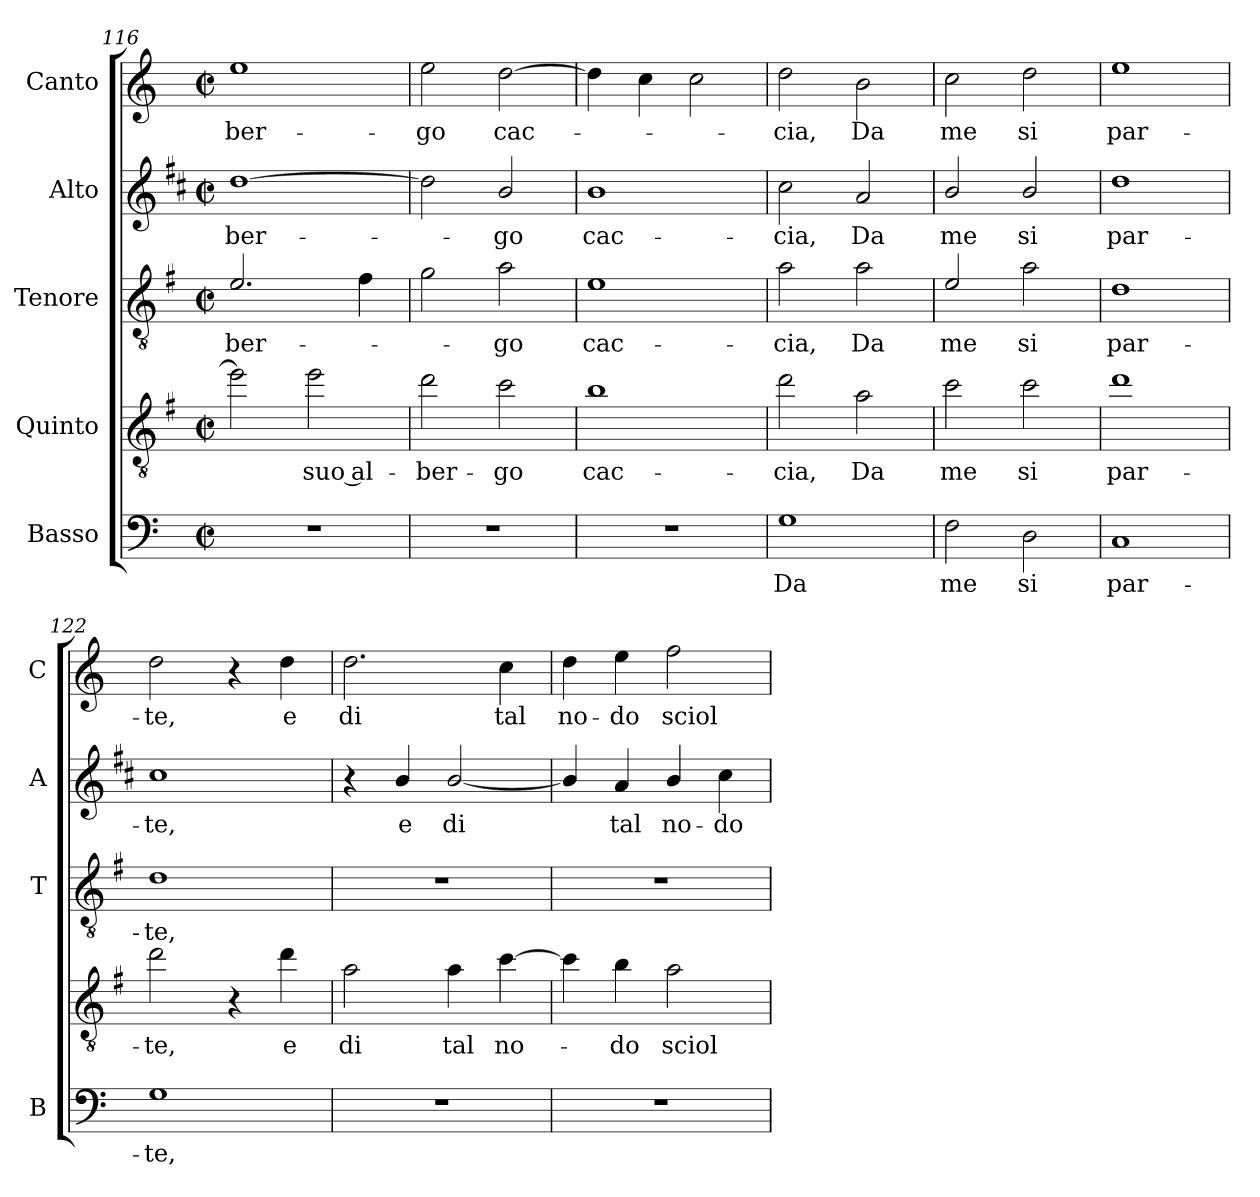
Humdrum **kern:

**kern	**text	**kern	**text	**kern	**text	**kern	**text	**kern	**text
*part5	*part5	*part4	*part4	*part3	*part3	*part2	*part2	*part1	*part1
*staff5	*staff5	*staff4	*staff4	*staff3	*staff3	*staff2	*staff2	*staff1	*staff1
*I"Basso	*	*I"Quinto	*	*I"Tenore	*	*I"Alto	*	*I"Canto	*
*I'B	*	*	*	*I'T	*	*I'A	*	*I'C	*
*clefF4	*	*clefGv2	*	*clefGv2	*	*clefG2	*	*clefG2	*
*	*	*ITrd4c7	*	*ITrd4c7	*	*ITrd1c2	*	*	*
*k[]	*	*k[]	*	*k[]	*	*k[]	*	*k[]	*
*C:	*	*C:	*	*C:	*	*C:	*	*C:	*
*M2/2	*	*M2/2	*	*M2/2	*	*M2/2	*	*M2/2	*
*met(c|)	*	*met(c|)	*	*met(c|)	*	*met(c|)	*	*met(c|)	*
=116	=116	=116	=116	=116	=116	=116	=116	=116	=116
!	!	!	!	!	!LO:LY:b	!	!	!	!
!	!	!	!	!	!	!	!LO:LY:b	!	!
!	!	!	!	!	!	!	!	!	!LO:LY:b
1r	.	2a\]	.	2.A/	-ber-	[1cc	-ber-	1ee	-ber-
!	!	!	!LO:LY:b	!	!	!	!	!	!
.	.	2a\	suo al-	.	.	.	.	.	.
.	.	.	.	4B\	.	.	.	.	.
=117	=117	=117	=117	=117	=117	=117	=117	=117	=117
!	!	!	!LO:LY:b	!	!	!	!	!	!
!	!	!	!	!	!	!	!	!	!LO:LY:b
1r	.	2g\	-ber-	2c\	.	2cc\]	.	2ee\	-go
!	!	!	!LO:LY:b	!	!	!	!	!	!
!	!	!	!	!	!LO:LY:b	!	!	!	!
!	!	!	!	!	!	!	!LO:LY:b	!	!
!	!	!	!	!	!	!	!	!	!LO:LY:b
.	.	2f\	-go	2d\	-go	2a/	-go	[2dd\	cac-
=118	=118	=118	=118	=118	=118	=118	=118	=118	=118
!	!	!	!LO:LY:b	!	!	!	!	!	!
!	!	!	!	!	!LO:LY:b	!	!	!	!
!	!	!	!	!	!	!	!LO:LY:b	!	!
1r	.	1e	cac-	1A	cac-	1a	cac-	4dd\]	.
.	.	.	.	.	.	.	.	4cc\	.
.	.	.	.	.	.	.	.	2cc\	.
=119	=119	=119	=119	=119	=119	=119	=119	=119	=119
!	!LO:LY:b	!	!	!	!	!	!	!	!
!	!	!	!LO:LY:b	!	!	!	!	!	!
!	!	!	!	!	!LO:LY:b	!	!	!	!
!	!	!	!	!	!	!	!LO:LY:b	!	!
!	!	!	!	!	!	!	!	!	!LO:LY:b
1G	Da	2g\	-cia,	2d\	-cia,	2b\	-cia,	2dd\	-cia,
!	!	!	!LO:LY:b	!	!	!	!	!	!
!	!	!	!	!	!LO:LY:b	!	!	!	!
!	!	!	!	!	!	!	!LO:LY:b	!	!
!	!	!	!	!	!	!	!	!	!LO:LY:b
.	.	2d\	Da	2d\	Da	2g/	Da	2b\	Da
=120	=120	=120	=120	=120	=120	=120	=120	=120	=120
!	!LO:LY:b	!	!	!	!	!	!	!	!
!	!	!	!LO:LY:b	!	!	!	!	!	!
!	!	!	!	!	!LO:LY:b	!	!	!	!
!	!	!	!	!	!	!	!LO:LY:b	!	!
!	!	!	!	!	!	!	!	!	!LO:LY:b
2F\	me	2f\	me	2A/	me	2a/	me	2cc\	me
!	!LO:LY:b	!	!	!	!	!	!	!	!
!	!	!	!LO:LY:b	!	!	!	!	!	!
!	!	!	!	!	!LO:LY:b	!	!	!	!
!	!	!	!	!	!	!	!LO:LY:b	!	!
!	!	!	!	!	!	!	!	!	!LO:LY:b
2D\	si	2f\	si	2d\	si	2a/	si	2dd\	si
!!LO:PB:g=z
=121	=121	=121	=121	=121	=121	=121	=121	=121	=121
!	!LO:LY:b	!	!	!	!	!	!	!	!
!	!	!	!LO:LY:b	!	!	!	!	!	!
!	!	!	!	!	!LO:LY:b	!	!	!	!
!	!	!	!	!	!	!	!LO:LY:b	!	!
!	!	!	!	!	!	!	!	!	!LO:LY:b
1C	par-	1g	par-	1G	par-	1cc	par-	1ee	par-
=122	=122	=122	=122	=122	=122	=122	=122	=122	=122
!	!LO:LY:b	!	!	!	!	!	!	!	!
!	!	!	!LO:LY:b	!	!	!	!	!	!
!	!	!	!	!	!LO:LY:b	!	!	!	!
!	!	!	!	!	!	!	!LO:LY:b	!	!
!	!	!	!	!	!	!	!	!	!LO:LY:b
1G	-te,	2g\	-te,	1G	-te,	1b	-te,	2dd\	-te,
.	.	4r	.	.	.	.	.	4r	.
!	!	!	!LO:LY:b	!	!	!	!	!	!
!	!	!	!	!	!	!	!	!	!LO:LY:b
.	.	4g\	e	.	.	.	.	4dd\	e
=123	=123	=123	=123	=123	=123	=123	=123	=123	=123
!	!	!	!LO:LY:b	!	!	!	!	!	!
!	!	!	!	!	!	!	!	!	!LO:LY:b
1r	.	2d\	di	1r	.	4r	.	2.dd\	di
!	!	!	!	!	!	!	!LO:LY:b	!	!
.	.	.	.	.	.	4a/	e	.	.
!	!	!	!LO:LY:b	!	!	!	!	!	!
!	!	!	!	!	!	!	!LO:LY:b	!	!
.	.	4d\	tal	.	.	[2a/	di	.	.
!	!	!	!LO:LY:b	!	!	!	!	!	!
!	!	!	!	!	!	!	!	!	!LO:LY:b
.	.	[4f\	no-	.	.	.	.	4cc\	tal
=124	=124	=124	=124	=124	=124	=124	=124	=124	=124
!	!	!	!	!	!	!	!	!	!LO:LY:b
1r	.	4f\]	.	1r	.	4a/]	.	4dd\	no-
!	!	!	!LO:LY:b	!	!	!	!	!	!
!	!	!	!	!	!	!	!LO:LY:b	!	!
!	!	!	!	!	!	!	!	!	!LO:LY:b
.	.	4e\	-do	.	.	4g/	tal	4ee\	-do
!	!	!	!LO:LY:b	!	!	!	!	!	!
!	!	!	!	!	!	!	!LO:LY:b	!	!
!	!	!	!	!	!	!	!	!	!LO:LY:b
.	.	2d\	sciol-	.	.	4a/	no-	2ff\	sciol-
!	!	!	!	!	!	!	!LO:LY:b	!	!
.	.	.	.	.	.	4b\	-do	.	.
=	=	=	=	=	=	=	=	=	=
*-	*-	*-	*-	*-	*-	*-	*-	*-	*-
